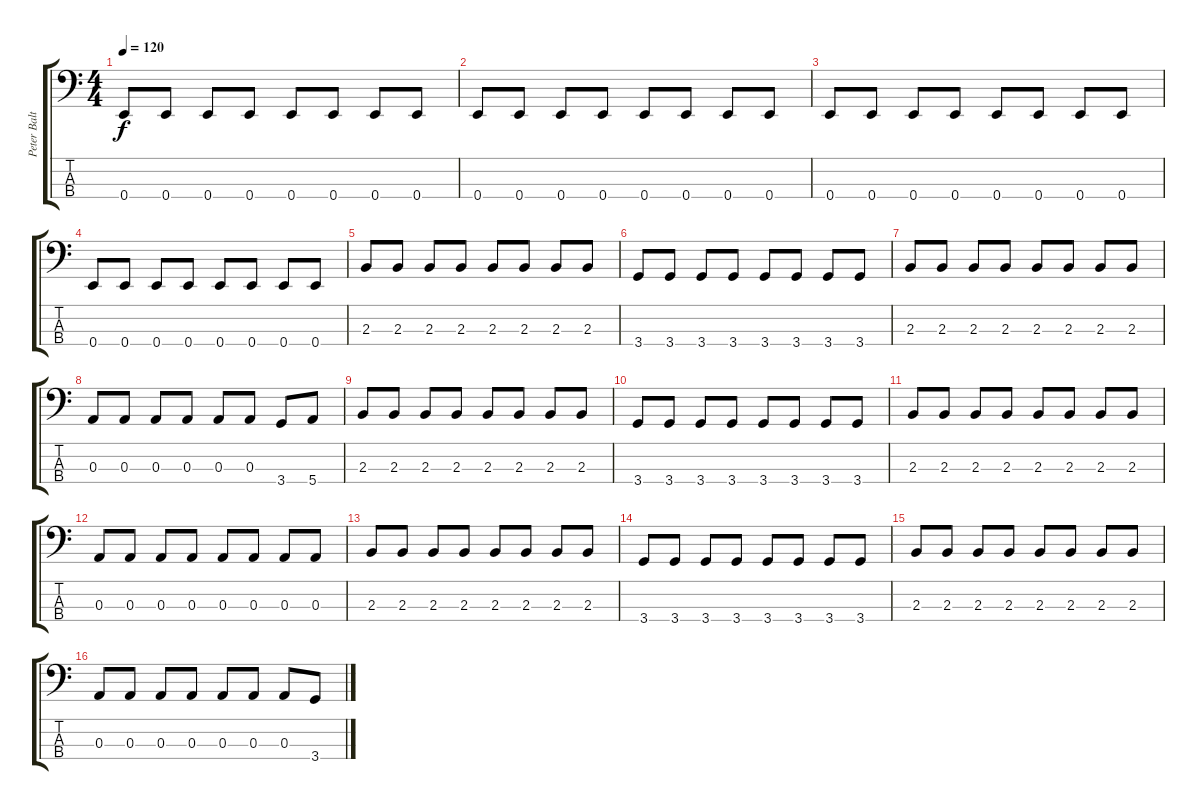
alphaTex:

\track ("Peter Baltes" "Peter Balt") {instrument electricbassfinger}
\staff {score tabs}
\tuning (G2 D2 A1 E1) {hide}
\ts (4 4)
\tempo 120
\clef f4
\ks c
0.4.8{dy f} 0.4.8 0.4.8 0.4.8 0.4.8 0.4.8 0.4.8 0.4.8 |
0.4.8 0.4.8 0.4.8 0.4.8 0.4.8 0.4.8 0.4.8 0.4.8 |
0.4.8 0.4.8 0.4.8 0.4.8 0.4.8 0.4.8 0.4.8 0.4.8 |
0.4.8 0.4.8 0.4.8 0.4.8 0.4.8 0.4.8 0.4.8 0.4.8 |
2.3.8 2.3.8 2.3.8 2.3.8 2.3.8 2.3.8 2.3.8 2.3.8 |
3.4.8 3.4.8 3.4.8 3.4.8 3.4.8 3.4.8 3.4.8 3.4.8 |
2.3.8 2.3.8 2.3.8 2.3.8 2.3.8 2.3.8 2.3.8 2.3.8 |
0.3.8 0.3.8 0.3.8 0.3.8 0.3.8 0.3.8 3.4.8 5.4.8 |
2.3.8 2.3.8 2.3.8 2.3.8 2.3.8 2.3.8 2.3.8 2.3.8 |
3.4.8 3.4.8 3.4.8 3.4.8 3.4.8 3.4.8 3.4.8 3.4.8 |
2.3.8 2.3.8 2.3.8 2.3.8 2.3.8 2.3.8 2.3.8 2.3.8 |
0.3.8 0.3.8 0.3.8 0.3.8 0.3.8 0.3.8 0.3.8 0.3.8 |
2.3.8 2.3.8 2.3.8 2.3.8 2.3.8 2.3.8 2.3.8 2.3.8 |
3.4.8 3.4.8 3.4.8 3.4.8 3.4.8 3.4.8 3.4.8 3.4.8 |
2.3.8 2.3.8 2.3.8 2.3.8 2.3.8 2.3.8 2.3.8 2.3.8 |
0.3.8 0.3.8 0.3.8 0.3.8 0.3.8 0.3.8 0.3.8 3.4.8
